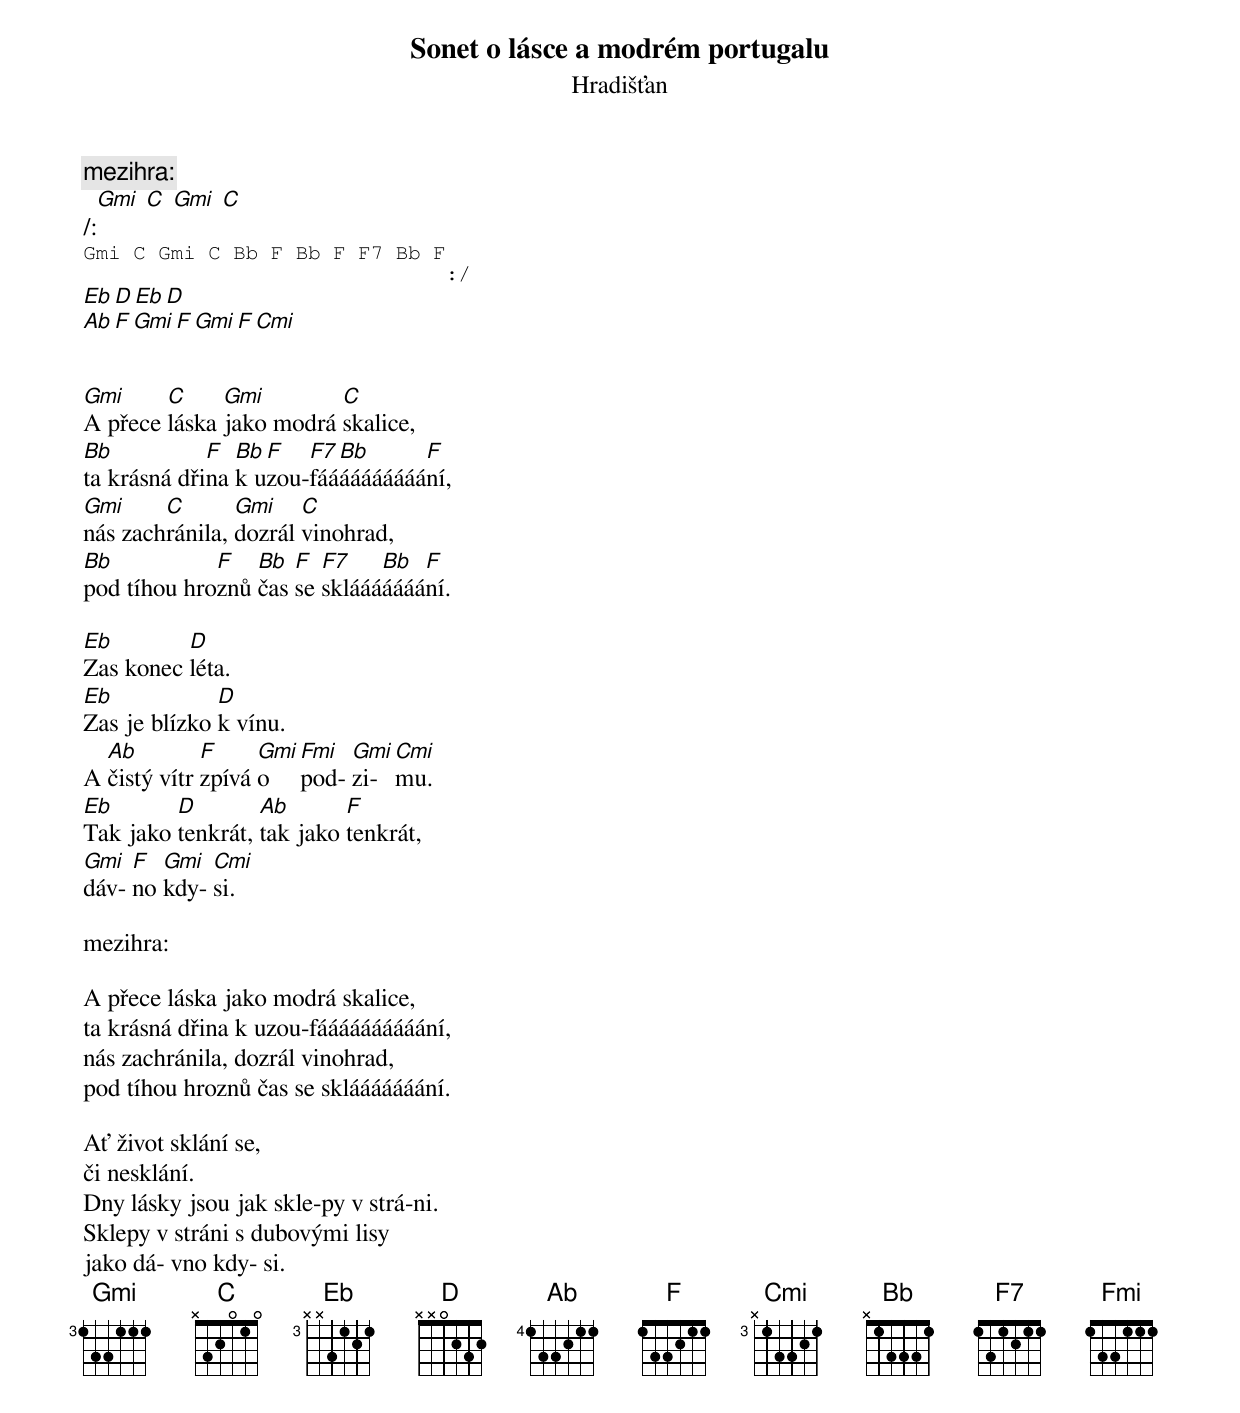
Sonet o lásce a modrém portugalu
Hradišťan


mezihra:
  Gmi  Gmi
/: [C]  [C]
Gmi C Gmi C Bb F Bb F F7 Bb F
                             :/
Eb D Eb D
Ab F Gmi F Gmi F Cmi


Gmi     C     Gmi        C
A přece láska jako modrá skalice,
Bb           F  Bb F   F7 Bb      F
ta krásná dřina k uzou-fáááááááááání,
Gmi     C       Gmi    C
nás zachránila, dozrál vinohrad,
Bb           F   Bb  F  F7    Bb  F
pod tíhou hroznů čas se sklááááááání.

Eb        D
Zas konec léta.
Eb            D
Zas je blízko k vínu.
  Ab         F     Gmi         Gmi Cmi
A čistý vítr zpívá o [Fmi]pod- zi- mu.
Eb       D        Ab       F
Tak jako tenkrát, tak jako tenkrát,
Gmi  F  Gmi  Cmi
dáv- no kdy- si.

mezihra:

A přece láska jako modrá skalice,
ta krásná dřina k uzou-fáááááááááání,
nás zachránila, dozrál vinohrad,
pod tíhou hroznů čas se sklááááááání.

Ať život sklání se,
či nesklání.
Dny lásky jsou jak skle-py v strá-ni.
Sklepy v stráni s dubovými lisy
jako dá- vno kdy- si.
